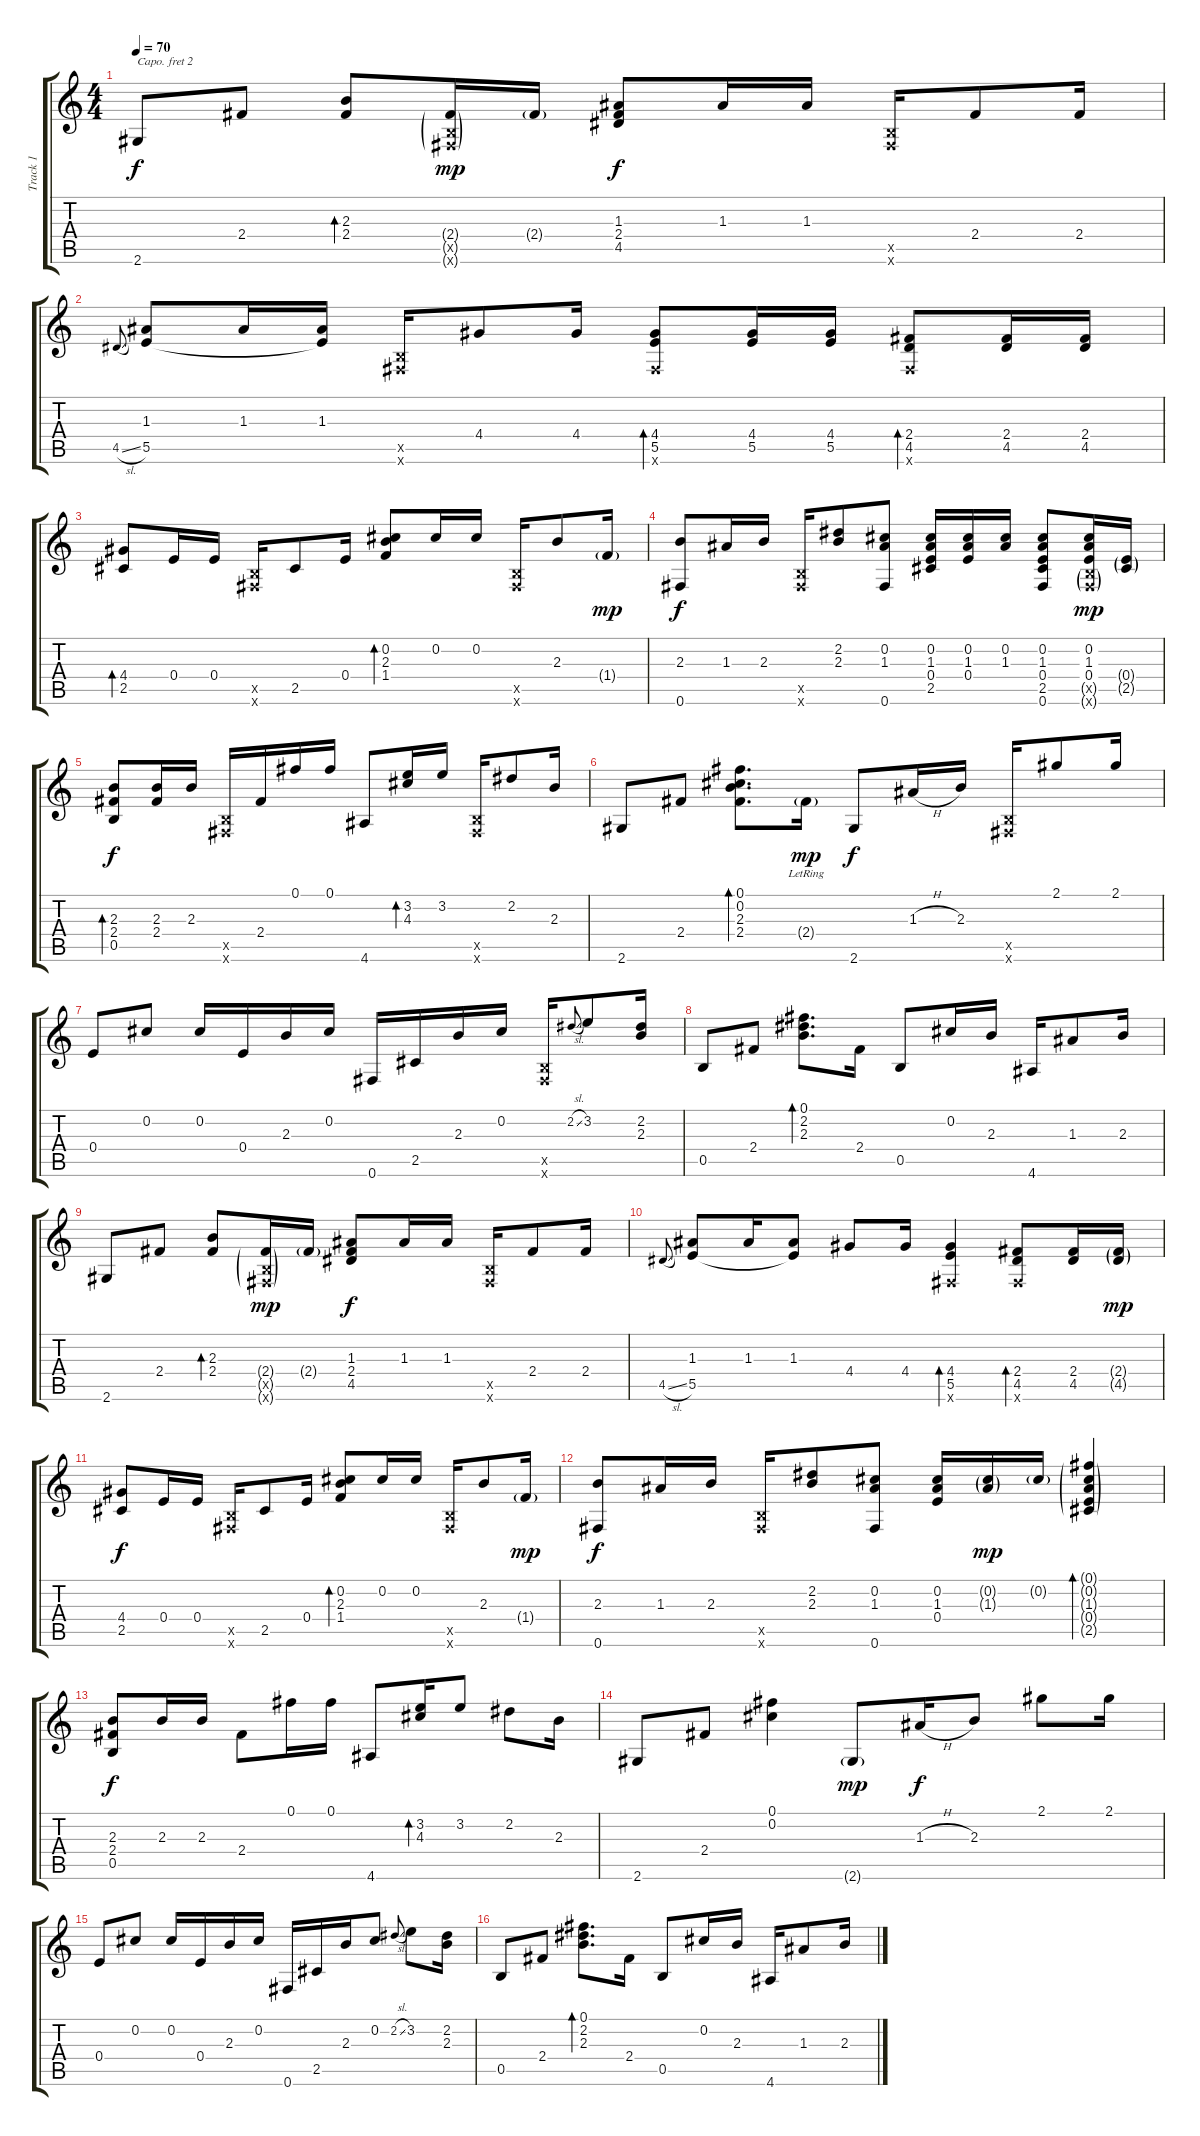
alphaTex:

\track ("Track 1" "Track 1") {instrument acousticguitarsteel}
\staff {score tabs}
\capo 2
\tuning (E4 B3 G3 D3 A2 E2) {hide}
\ts (4 4)
\tempo 70
\clef g2
\ks c
2.6.8{dy f} 2.4.8 (2.3 2.4).8{bd 60} (2.4{g} 0.5{g x} 0.6{g x}).16{dy mp} 2.4{g}.16 (1.3 2.4 4.5).8{dy f} 1.3.16 1.3.16 (0.5{x} 0.6{x}).16 2.4.8 2.4.16 |
4.5{sl}.8{gr onbeat} (1.3 5.5).8 1.3.16 (1.3 5.5{t}).16 (0.5{x} 0.6{x}).16 4.4.8 4.4.16 (4.4 5.5 0.6{x}).8{bd 60} (4.4 5.5).16 (4.4 5.5).16 (2.4 4.5 0.6{x}).8{bd 120} (2.4 4.5).16 (2.4 4.5).16 |
(4.4 2.5).8{bd 120} 0.4.16 0.4.16 (0.5{x} 0.6{x}).16 2.5.8 0.4.16 (0.2 2.3 1.4).8{bd 120} 0.2.16 0.2.16 (0.5{x} 0.6{x}).16 2.3.8 1.4{g}.16{dy mp} |
(2.3 0.6).8{dy f} 1.3.16 2.3.16 (0.5{x} 0.6{x}).16 (2.2 2.3).8 (0.2 1.3 0.6).8 (0.2 1.3 0.4 2.5).16 (0.2 1.3 0.4).16 (0.2 1.3).16 (0.2 1.3 0.4 2.5 0.6).8 (0.2 1.3 0.4 0.5{g x} 0.6{g x}).16{dy mp} (0.4{g} 2.5{g}).16 |
(2.3 2.4 0.5).8{bd 60 dy f} (2.3 2.4).16 2.3.16 (0.5{x} 0.6{x}).16 2.4.16 0.1.16 0.1.16 4.6.8 (3.2 4.3).16{bd 120} 3.2.16 (0.5{x} 0.6{x}).16 2.2.8 2.3.16 |
2.6.8 2.4.8 (0.1 0.2 2.3 2.4).8{d bd 60} 2.4{g lr}.16{dy mp} 2.6.8{dy f} 1.3{h}.16 2.3.16 (0.5{x} 0.6{x}).16 2.1.8 2.1.16 |
0.4.8 0.2.8 0.2.16 0.4.16 2.3.16 0.2.16 0.6.16 2.5.16 2.3.16 0.2.16 (0.5{x} 0.6{x}).16 2.2{sl}.8{gr onbeat} 3.2.8 (2.2 2.3).16 |
0.5.8 2.4.8 (0.1 2.2 2.3).8{d bd 120} 2.4.16 0.5.8 0.2.16 2.3.16 4.6.16 1.3.8 2.3.16 |
2.6.8 2.4.8 (2.3 2.4).8{bd 60} (2.4{g} 0.5{g x} 0.6{g x}).16{dy mp} 2.4{g}.16 (1.3 2.4 4.5).8{dy f} 1.3.16 1.3.16 (0.5{x} 0.6{x}).16 2.4.8 2.4.16 |
4.5{sl}.8{gr onbeat} (1.3 5.5).8 1.3.16 (1.3 5.5{t}).8 4.4.8 4.4.16 (4.4 5.5 0.6{x}).4{bd 60} (2.4 4.5 0.6{x}).8{bd 120} (2.4 4.5).16 (2.4{g} 4.5{g}).16{dy mp} |
(4.4 2.5).8{dy f} 0.4.16 0.4.16 (0.5{x} 0.6{x}).16 2.5.8 0.4.16 (0.2 2.3 1.4).8{bd 120} 0.2.16 0.2.16 (0.5{x} 0.6{x}).16 2.3.8 1.4{g}.16{dy mp} |
(2.3 0.6).8{dy f} 1.3.16 2.3.16 (0.5{x} 0.6{x}).16 (2.2 2.3).8 (0.2 1.3 0.6).8 (0.2 1.3 0.4).16 (0.2{g} 1.3{g}).16{dy mp} 0.2{g}.16 (0.1{g} 0.2{g} 1.3{g} 0.4{g} 2.5{g}).4{bd 60} |
(2.3 2.4 0.5).8{dy f} 2.3.16 2.3.16 2.4.8 0.1.16 0.1.16 4.6.8 (3.2 4.3).16{bd 120} 3.2.8 2.2.8 2.3.16 |
2.6.8 2.4.8 (0.1 0.2).4 2.6{g}.8{dy mp} 1.3{h}.16{dy f} 2.3.8 2.1.8 2.1.16 |
0.4.8 0.2.8 0.2.16 0.4.16 2.3.16 0.2.16 0.6.16 2.5.16 2.3.16 0.2.8 2.2{sl}.8{gr onbeat} 3.2.8 (2.2 2.3).16 |
0.5.8 2.4.8 (0.1 2.2 2.3).8{d bd 60} 2.4.16 0.5.8 0.2.16 2.3.16 4.6.16 1.3.8 2.3.16
